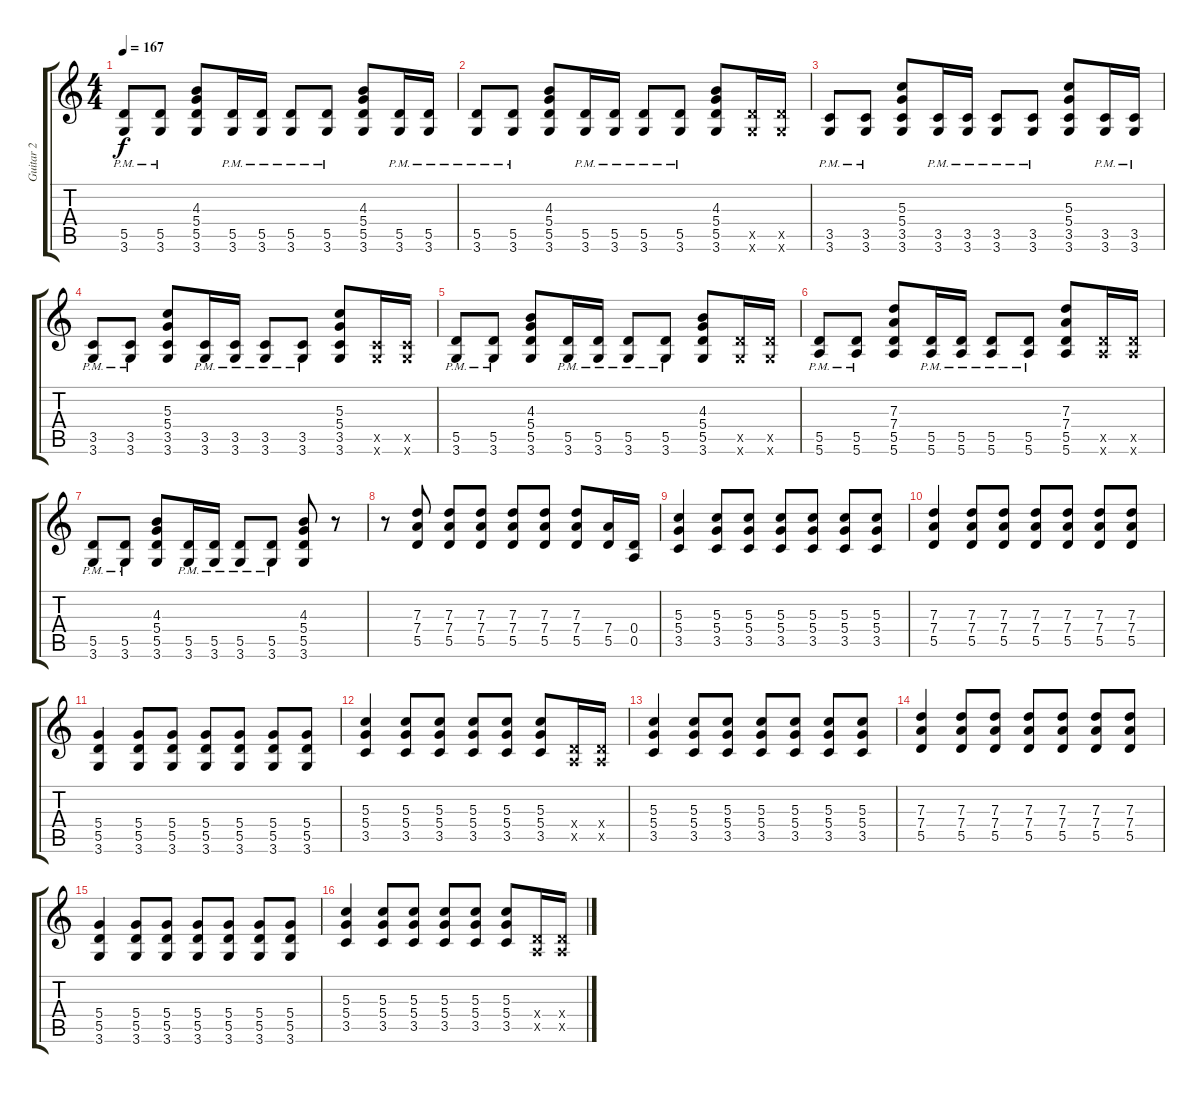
\track ("Guitar 2" "Guitar 2") {instrument overdrivenguitar}
\staff {score tabs}
\tuning (E4 B3 G3 D3 A2 E2) {hide}
\ts (4 4)
\tempo 167
\clef g2
\ks c
(5.5{pm} 3.6{pm}).8{dy f} (5.5{pm} 3.6{pm}).8 (4.3 5.4 5.5 3.6).8 (5.5{pm} 3.6{pm}).16 (5.5{pm} 3.6{pm}).16 (5.5{pm} 3.6{pm}).8 (5.5{pm} 3.6{pm}).8 (4.3 5.4 5.5 3.6).8 (5.5{pm} 3.6{pm}).16 (5.5{pm} 3.6{pm}).16 |
(5.5{pm} 3.6{pm}).8 (5.5{pm} 3.6{pm}).8 (4.3 5.4 5.5 3.6).8 (5.5{pm} 3.6{pm}).16 (5.5{pm} 3.6{pm}).16 (5.5{pm} 3.6{pm}).8 (5.5{pm} 3.6{pm}).8 (4.3 5.4 5.5 3.6).8 (5.5{x} 3.6{x}).16 (5.5{x} 3.6{x}).16 |
(3.5{pm} 3.6{pm}).8 (3.5{pm} 3.6{pm}).8 (5.3 5.4 3.5 3.6).8 (3.5{pm} 3.6{pm}).16 (3.5{pm} 3.6{pm}).16 (3.5{pm} 3.6{pm}).8 (3.5{pm} 3.6{pm}).8 (5.3 5.4 3.5 3.6).8 (3.5{pm} 3.6{pm}).16 (3.5{pm} 3.6{pm}).16 |
(3.5{pm} 3.6{pm}).8 (3.5{pm} 3.6{pm}).8 (5.3 5.4 3.5 3.6).8 (3.5{pm} 3.6{pm}).16 (3.5{pm} 3.6{pm}).16 (3.5{pm} 3.6{pm}).8 (3.5{pm} 3.6{pm}).8 (5.3 5.4 3.5 3.6).8 (3.5{x} 3.6{x}).16 (3.5{x} 3.6{x}).16 |
(5.5{pm} 3.6{pm}).8 (5.5{pm} 3.6{pm}).8 (4.3 5.4 5.5 3.6).8 (5.5{pm} 3.6{pm}).16 (5.5{pm} 3.6{pm}).16 (5.5{pm} 3.6{pm}).8 (5.5{pm} 3.6{pm}).8 (4.3 5.4 5.5 3.6).8 (5.5{x} 3.6{x}).16 (5.5{x} 3.6{x}).16 |
(5.5{pm} 5.6{pm}).8 (5.5{pm} 5.6{pm}).8 (7.3 7.4 5.5 5.6).8 (5.5{pm} 5.6{pm}).16 (5.5{pm} 5.6{pm}).16 (5.5{pm} 5.6{pm}).8 (5.5{pm} 5.6{pm}).8 (7.3 7.4 5.5 5.6).8 (5.5{x} 5.6{x}).16 (5.5{x} 5.6{x}).16 |
(5.5{pm} 3.6{pm}).8 (5.5{pm} 3.6{pm}).8 (4.3 5.4 5.5 3.6).8 (5.5{pm} 3.6{pm}).16 (5.5{pm} 3.6{pm}).16 (5.5{pm} 3.6{pm}).8 (5.5{pm} 3.6{pm}).8 (4.3 5.4 5.5 3.6).8 r.8 |
r.8 (7.3 7.4 5.5).8 (7.3 7.4 5.5).8 (7.3 7.4 5.5).8 (7.3 7.4 5.5).8 (7.3 7.4 5.5).8 (7.3 7.4 5.5).8 (7.4 5.5).16 (0.4 0.5).16 |
(5.3 5.4 3.5).4 (5.3 5.4 3.5).8 (5.3 5.4 3.5).8 (5.3 5.4 3.5).8 (5.3 5.4 3.5).8 (5.3 5.4 3.5).8 (5.3 5.4 3.5).8 |
(7.3 7.4 5.5).4 (7.3 7.4 5.5).8 (7.3 7.4 5.5).8 (7.3 7.4 5.5).8 (7.3 7.4 5.5).8 (7.3 7.4 5.5).8 (7.3 7.4 5.5).8 |
(5.4 5.5 3.6).4 (5.4 5.5 3.6).8 (5.4 5.5 3.6).8 (5.4 5.5 3.6).8 (5.4 5.5 3.6).8 (5.4 5.5 3.6).8 (5.4 5.5 3.6).8 |
(5.3 5.4 3.5).4 (5.3 5.4 3.5).8 (5.3 5.4 3.5).8 (5.3 5.4 3.5).8 (5.3 5.4 3.5).8 (5.3 5.4 3.5).8 (0.4{x} 0.5{x}).16 (0.4{x} 0.5{x}).16 |
(5.3 5.4 3.5).4 (5.3 5.4 3.5).8 (5.3 5.4 3.5).8 (5.3 5.4 3.5).8 (5.3 5.4 3.5).8 (5.3 5.4 3.5).8 (5.3 5.4 3.5).8 |
(7.3 7.4 5.5).4 (7.3 7.4 5.5).8 (7.3 7.4 5.5).8 (7.3 7.4 5.5).8 (7.3 7.4 5.5).8 (7.3 7.4 5.5).8 (7.3 7.4 5.5).8 |
(5.4 5.5 3.6).4 (5.4 5.5 3.6).8 (5.4 5.5 3.6).8 (5.4 5.5 3.6).8 (5.4 5.5 3.6).8 (5.4 5.5 3.6).8 (5.4 5.5 3.6).8 |
(5.3 5.4 3.5).4 (5.3 5.4 3.5).8 (5.3 5.4 3.5).8 (5.3 5.4 3.5).8 (5.3 5.4 3.5).8 (5.3 5.4 3.5).8 (0.4{x} 0.5{x}).16 (0.4{x} 0.5{x}).16
